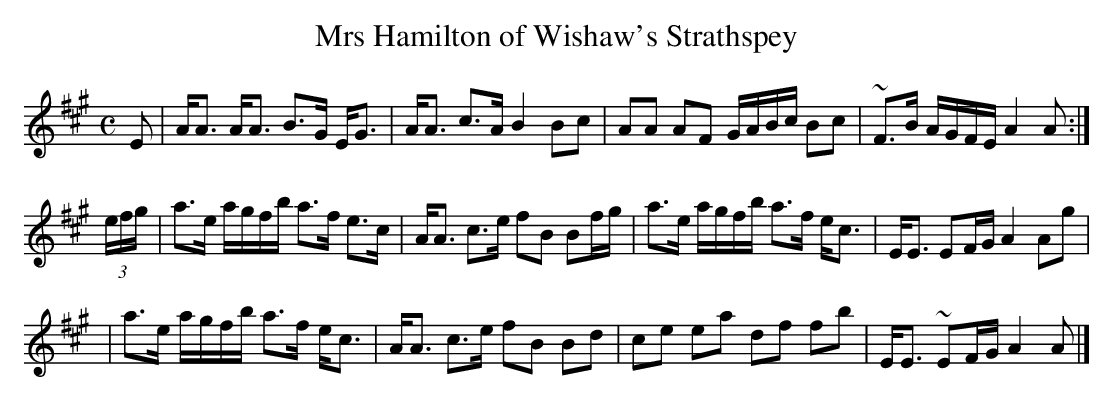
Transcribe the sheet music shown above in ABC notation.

X:1
T:Mrs Hamilton of Wishaw's Strathspey
L:1/8
M:C
K:A
E \
| A<A A<A      B>G E<G | A<A c>A B2 Bc    | AA  AF  G/A/B/c/ Bc  | ~F>B  A/G/F/E/ A2 A :|
(3e/f/g/ \
| a>e a/g/f/b/ a>f e>c | A<A c>e fB Bf/g/ | a>e a/g/f/b/ a>f e<c |  E<E  EF/G/    A2 Ag |
| a>e a/g/f/b/ a>f e<c | A<A c>e fB Bd    | ce  ea       df fb   |  E<E ~EF/G/    A2 A |]
